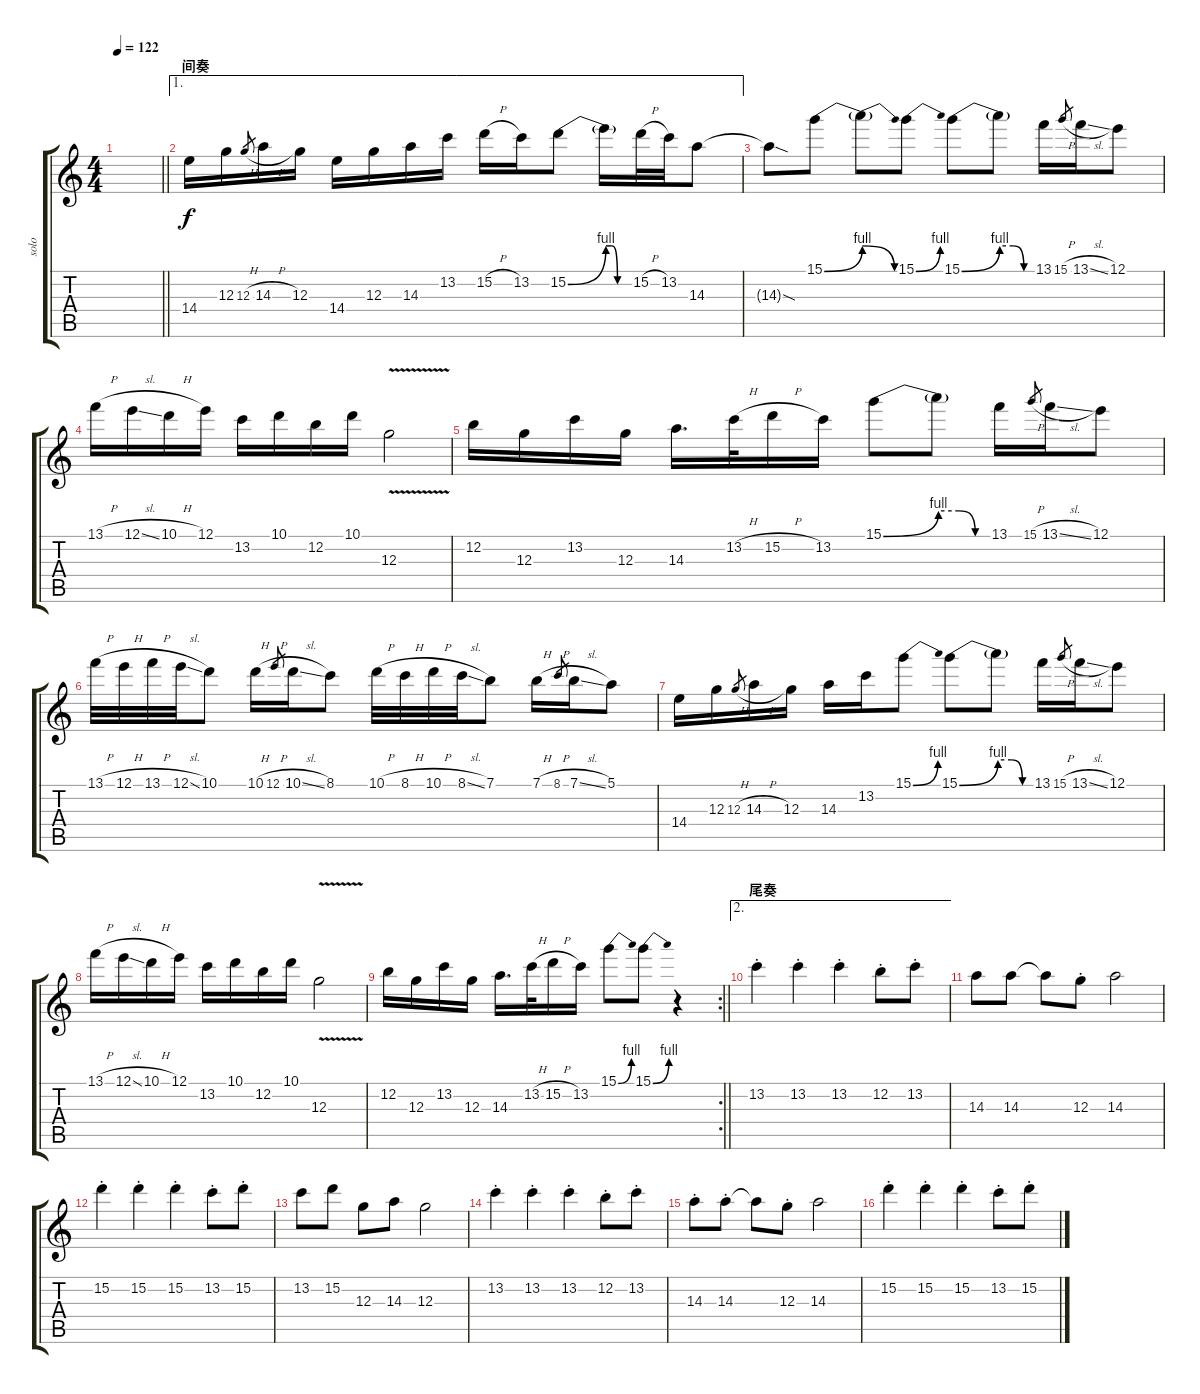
\track ("solo" "solo") {instrument overdrivenguitar}
\staff {score tabs}
\tuning (E4 B3 G3 D3 A2 E2) {hide}
\ts (4 4)
\tempo 122
\clef g2
\barLineRight lightlight
\ks c
|
\ae 1
\section ("" "间奏")
14.4.16 12.3.16 12.3{h}.8{gr} 14.3{h}.16 12.3.16 14.4.16 12.3.16 14.3.16{txt ""} 13.2.16 15.2{h}.16 13.2.16 15.2{be (bend 0 0 60 4)}.8 15.2{be (custom 0 4 15 4 30 0 60 0) t}.16 15.2{h}.32 13.2.32 14.3.8 |
14.3{sod t}.8 15.1{be (bend 0 0 60 4)}.8 15.1{be (release 0 4 60 0) t}.8 15.1{be (bend 0 0 60 4)}.8 15.1{be (bend 0 0 60 4)}.8 15.1{be (custom 0 4 25 4 45 0 60 0) t}.8 13.1.16 15.1{h}.8{gr} 13.1{sl}.16 12.1.8 |
13.1{h}.16 12.1{sl}.16 10.1{h}.16 12.1.16 13.2.16 10.1.16 12.2.16 10.1.16 12.3{v}.2 |
12.2.16 12.3.16 13.2.16 12.3.16 14.3.16{d} 13.2{h}.32 15.2{h}.16 13.2.16 15.1{be (bend 0 0 60 4)}.8 15.1{be (custom 0 4 25 4 45 0 60 0) t}.8 13.1.16 15.1{h}.8{gr} 13.1{sl}.16 12.1.8 |
13.1{h}.32 12.1{h}.32 13.1{h}.32 12.1{sl}.32 10.1.8 10.1{h}.16 12.1{h}.8{gr} 10.1{sl}.16 8.1.8 10.1{h}.32 8.1{h}.32 10.1{h}.32 8.1{sl}.32 7.1.8 7.1{h}.16 8.1{h}.8{gr} 7.1{sl}.16 5.1.8 |
14.4.16 12.3.16 12.3{h}.8{gr} 14.3{h}.16 12.3.16 14.3.16 13.2.16 15.1{be (bend 0 0 60 4)}.8 15.1{be (bend 0 0 60 4)}.8 15.1{be (custom 0 4 25 4 45 0 60 0) t}.8 13.1.16 15.1{h}.8{gr} 13.1{sl}.16 12.1.8 |
13.1{h}.16 12.1{sl}.16 10.1{h}.16 12.1.16 13.2.16 10.1.16 12.2.16 10.1.16 12.3{v}.2 |
\rc 2
\barLineRight lightlight
12.2.16 12.3.16 13.2.16 12.3.16 14.3.16{d} 13.2{h}.32 15.2{h}.16 13.2.16 15.1{be (bend 0 0 60 4)}.8 15.1{be (bend 0 0 60 4)}.8 r.4 |
\ae 2
\section ("" "尾奏")
13.2{st}.4 13.2{st}.4 13.2{st}.4 12.2{st}.8 13.2{st}.8 |
14.3.8 14.3.8 14.3{t}.8 12.3{st}.8 14.3.2 |
15.2{st}.4 15.2{st}.4 15.2{st}.4 13.2{st}.8 15.2{st}.8 |
13.2.8 15.2.8 12.3.8 14.3.8 12.3.2 |
13.2{st}.4 13.2{st}.4{txt ""} 13.2{st}.4 12.2{st}.8 13.2{st}.8 |
14.3{st}.8 14.3{st}.8 14.3{t}.8 12.3{st}.8 14.3.2 |
15.2{st}.4 15.2{st}.4 15.2{st}.4 13.2{st}.8 15.2{st}.8
